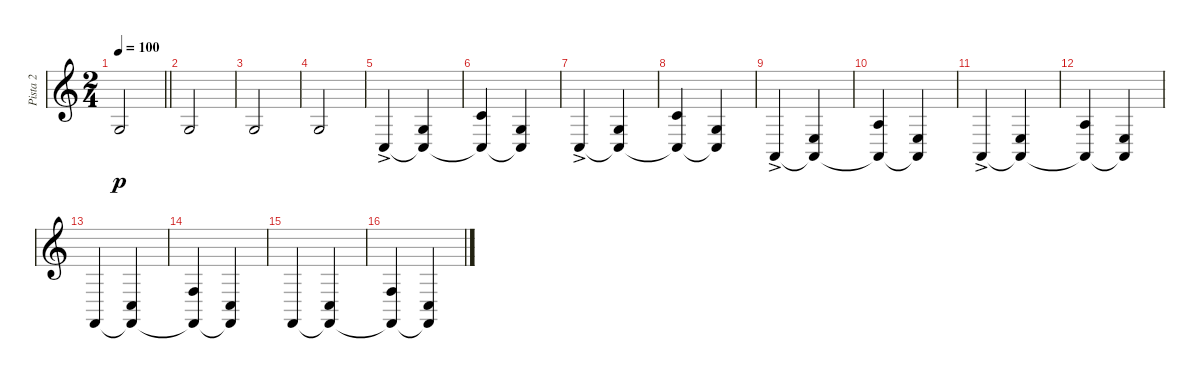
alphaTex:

\track ("Pista 2" "Pista 2") {instrument acousticgrandpiano}
\staff {score}
\tuning (E4 B3 G3 D3 A2 E2) {hide}
\ts (2 4)
\tempo 100
\clef g2
\barLineRight lightlight
\ks c
10.5.2{dy p} |
10.5.2 |
10.5.2 |
10.5.2 |
8.6{ac}.4 (10.5 8.6{t}).4 |
(10.4 8.6{t}).4 (10.5 8.6{t}).4 |
8.6{ac}.4 (10.5 8.6{t}).4 |
(10.4 8.6{t}).4 (10.5 8.6{t}).4 |
5.6{ac}.4 (7.5 5.6{t}).4 |
(7.4 5.6{t}).4 (7.5 5.6{t}).4 |
5.6{ac}.4 (7.5 5.6{t}).4 |
(7.4 5.6{t}).4 (7.5 5.6{t}).4 |
1.6.4 (3.5 1.6{t}).4 |
(3.4 1.6{t}).4 (3.5 1.6{t}).4 |
1.6.4 (3.5 1.6{t}).4 |
(3.4 1.6{t}).4 (3.5 1.6{t}).4
